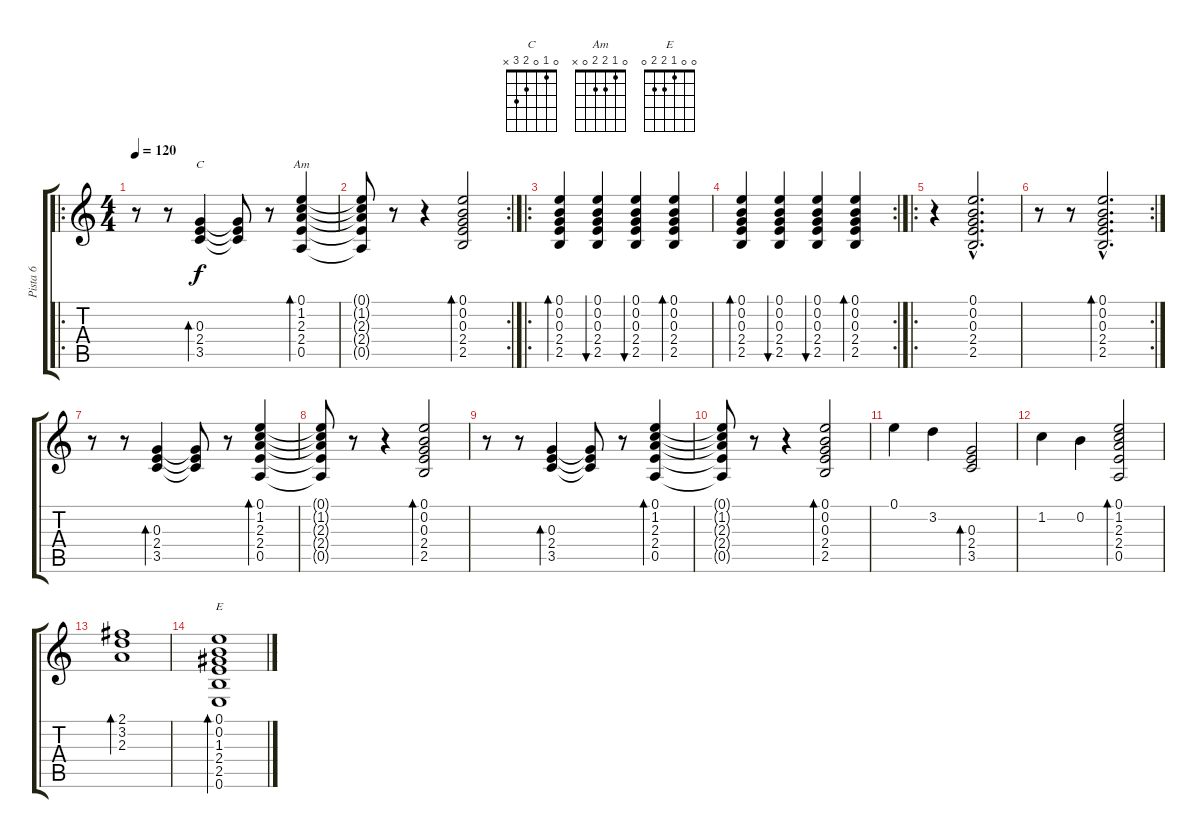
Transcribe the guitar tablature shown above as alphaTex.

\track ("Pista 6" "Pista 6") {instrument electricguitarclean}
\staff {score tabs}
\tuning (E4 B3 G3 D3 A2 E2) {hide}
\chord ("C" 0 1 0 2 3 x)
\chord ("Am" 0 1 2 2 0 x)
\chord ("E" 0 0 1 2 2 0)
\ro
\ts (4 4)
\tempo 120
\clef g2
\ks c
r.8{dy f} r.8 (0.3 2.4 3.5).4{bd 240 ch "C"} (0.3{t} 2.4{t} 3.5{t}).8 r.8 (0.1 1.2 2.3 2.4 0.5).4{bd 240 ch "Am"} |
\rc 2
(0.1{t} 1.2{t} 2.3{t} 2.4{t} 0.5{t}).8 r.8 r.4 (0.1 0.2 0.3 2.4 2.5).2{bd 240} |
\ro
(0.1 0.2 0.3 2.4 2.5).4{bd 120} (0.1 0.2 0.3 2.4 2.5).4{bu 120} (0.1 0.2 0.3 2.4 2.5).4{bu 120} (0.1 0.2 0.3 2.4 2.5).4{bd 120} |
\rc 2
(0.1 0.2 0.3 2.4 2.5).4{bd 120} (0.1 0.2 0.3 2.4 2.5).4{bu 120} (0.1 0.2 0.3 2.4 2.5).4{bu 120} (0.1 0.2 0.3 2.4 2.5).4{bd 120} |
\ro
r.4 (0.1{hac} 0.2{hac} 0.3{hac} 2.4{hac} 2.5{hac}).2{d} |
\rc 2
r.8 r.8 (0.1{hac} 0.2{hac} 0.3{hac} 2.4{hac} 2.5{hac}).2{d bd 240} |
r.8 r.8 (0.3 2.4 3.5).4{bd 240} (0.3{t} 2.4{t} 3.5{t}).8 r.8 (0.1 1.2 2.3 2.4 0.5).4{bd 240} |
(0.1{t} 1.2{t} 2.3{t} 2.4{t} 0.5{t}).8 r.8 r.4 (0.1 0.2 0.3 2.4 2.5).2{bd 240} |
r.8 r.8 (0.3 2.4 3.5).4{bd 240} (0.3{t} 2.4{t} 3.5{t}).8 r.8 (0.1 1.2 2.3 2.4 0.5).4{bd 240} |
(0.1{t} 1.2{t} 2.3{t} 2.4{t} 0.5{t}).8 r.8 r.4 (0.1 0.2 0.3 2.4 2.5).2{bd 240} |
0.1.4 3.2.4 (0.3 2.4 3.5).2{bd 240} |
1.2.4 0.2.4 (0.1 1.2 2.3 2.4 0.5).2{bd 480} |
(2.1 3.2 2.3).1{bd 480} |
(0.1 0.2 1.3 2.4 2.5 0.6).1{bd 480 ch "E"}
